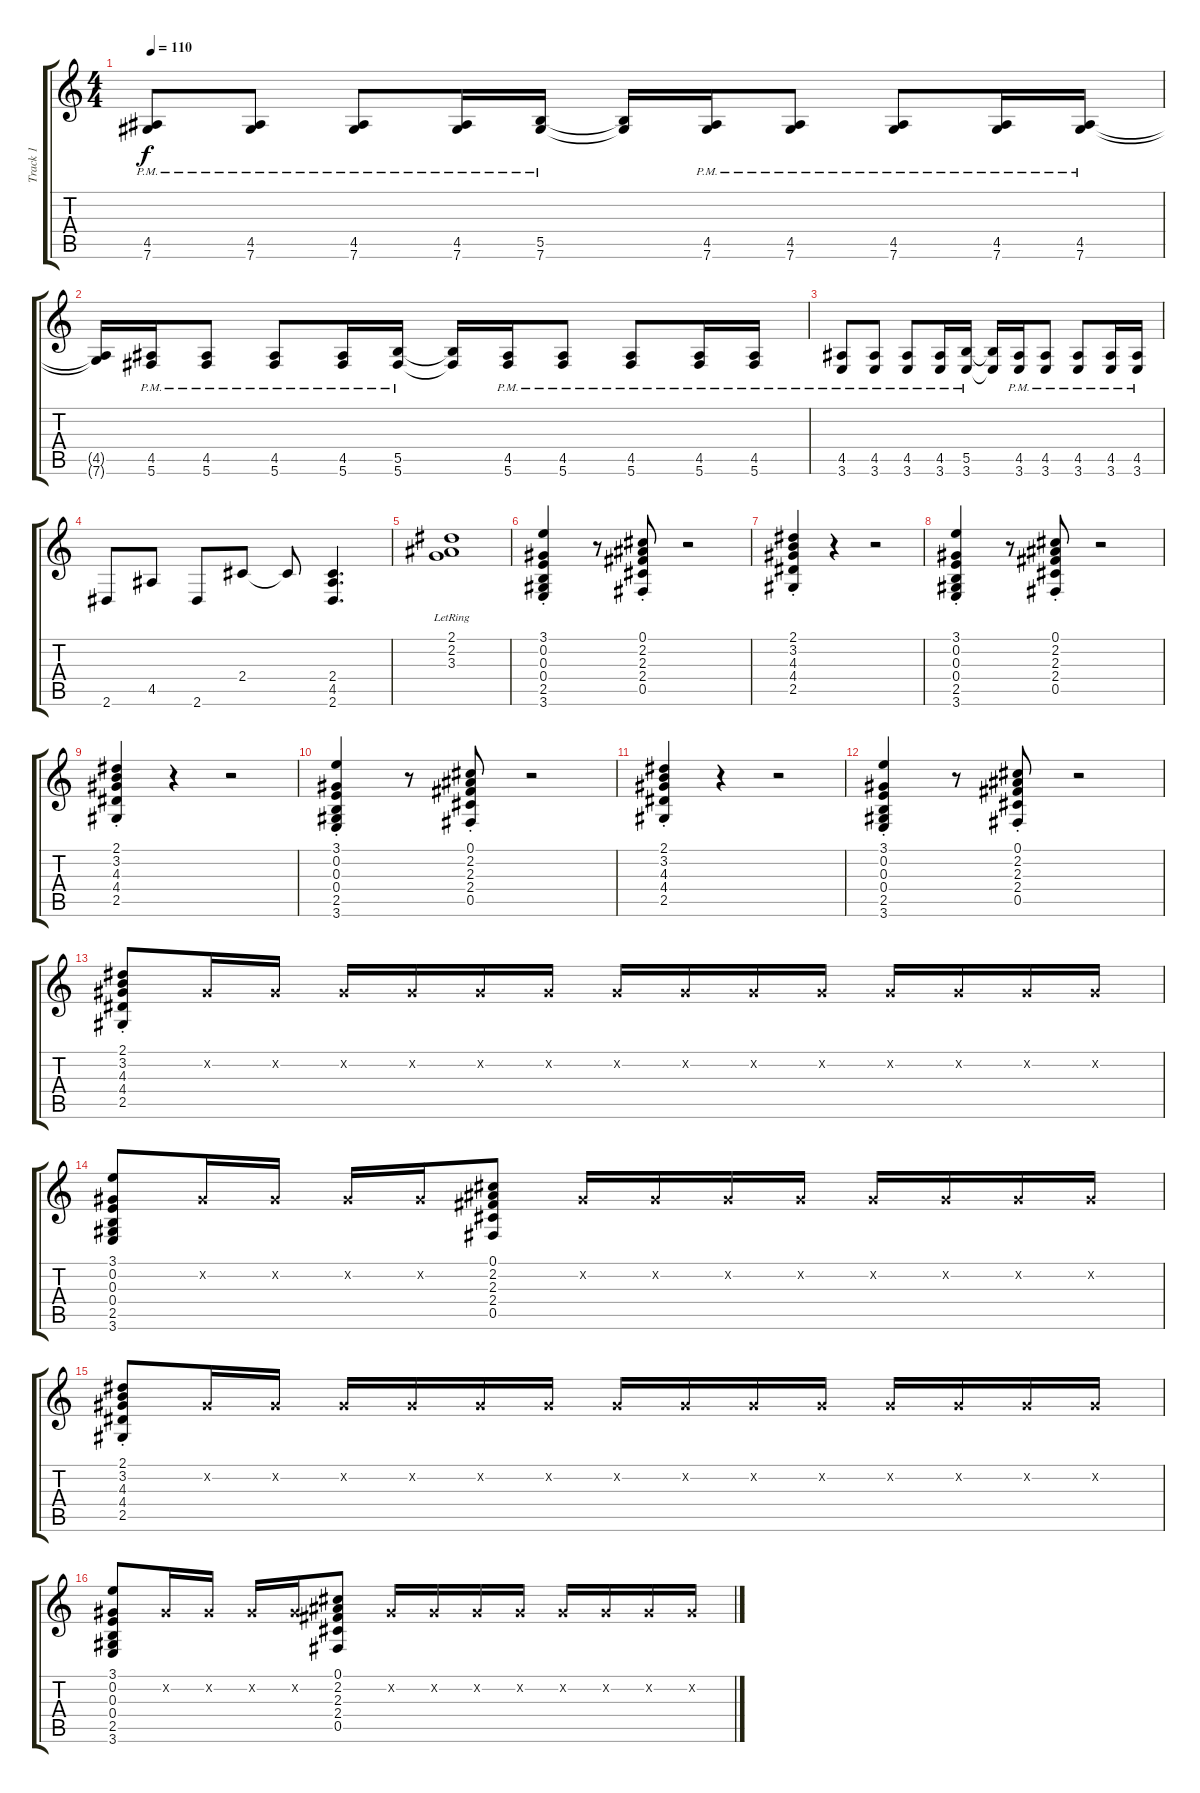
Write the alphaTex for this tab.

\track ("Track 1" "Track 1") {instrument acousticguitarsteel}
\staff {score tabs}
\tuning (Db4 Ab3 E3 B2 Gb2 Db2) {hide}
\ts (4 4)
\tempo 110
\clef g2
\ks c
(4.5{pm} 7.6{pm}).8{dy f} (4.5{pm} 7.6{pm}).8 (4.5{pm} 7.6{pm}).8 (4.5{pm} 7.6{pm}).16 (5.5{pm} 7.6{pm}).16 (5.5{t} 7.6{t}).16 (4.5{pm} 7.6{pm}).16 (4.5{pm} 7.6{pm}).8 (4.5{pm} 7.6{pm}).8 (4.5{pm} 7.6{pm}).16 (4.5{pm} 7.6{pm}).16 |
(4.5{t} 7.6{t}).16 (4.5{pm} 5.6{pm}).16 (4.5{pm} 5.6{pm}).8 (4.5{pm} 5.6{pm}).8 (4.5{pm} 5.6{pm}).16 (5.5{pm} 5.6{pm}).16 (5.5{t} 5.6{t}).16 (4.5{pm} 5.6{pm}).16 (4.5{pm} 5.6{pm}).8 (4.5{pm} 5.6{pm}).8 (4.5{pm} 5.6{pm}).16 (4.5{pm} 5.6{pm}).16 |
(4.5{pm} 3.6{pm}).8 (4.5{pm} 3.6{pm}).8 (4.5{pm} 3.6{pm}).8 (4.5{pm} 3.6{pm}).16 (5.5{pm} 3.6{pm}).16 (5.5{t} 3.6{t}).16 (4.5{pm} 3.6{pm}).16 (4.5{pm} 3.6{pm}).8 (4.5{pm} 3.6{pm}).8 (4.5{pm} 3.6{pm}).16 (4.5{pm} 3.6{pm}).16 |
2.6.8 4.5.8 2.6.8 2.4.8 2.4{t}.8 (2.4 4.5 2.6).4{d} |
(2.1 2.2 3.3{lr}).1 |
(3.1 0.2 0.3{st} 0.4 2.5 3.6).4 r.8 (0.1 2.2 2.3{st} 2.4 0.5).8 r.2 |
(2.1 3.2 4.3 4.4 2.5{st}).4 r.4 r.2 |
(3.1 0.2 0.3{st} 0.4 2.5 3.6).4 r.8 (0.1 2.2 2.3{st} 2.4 0.5).8 r.2 |
(2.1 3.2 4.3 4.4 2.5{st}).4 r.4 r.2 |
(3.1 0.2 0.3{st} 0.4 2.5 3.6).4 r.8 (0.1 2.2 2.3{st} 2.4 0.5).8 r.2 |
(2.1 3.2 4.3 4.4 2.5{st}).4 r.4 r.2 |
(3.1 0.2 0.3 0.4 2.5{st} 3.6).4 r.8 (0.1 2.2 2.3 2.4 0.5{st}).8 r.2 |
(2.1 3.2{st} 4.3 4.4 2.5).8 0.2{x}.16 0.2{x}.16 0.2{x}.16 0.2{x}.16 0.2{x}.16 0.2{x}.16 0.2{x}.16 0.2{x}.16 0.2{x}.16 0.2{x}.16 0.2{x}.16 0.2{x}.16 0.2{x}.16 0.2{x}.16 |
(3.1 0.2 0.3 0.4 2.5 3.6).8 0.2{x}.16 0.2{x}.16 0.2{x}.16 0.2{x}.16 (0.1 2.2 2.3 2.4 0.5).8 0.2{x}.16 0.2{x}.16 0.2{x}.16 0.2{x}.16 0.2{x}.16 0.2{x}.16 0.2{x}.16 0.2{x}.16 |
(2.1 3.2{st} 4.3 4.4 2.5).8 0.2{x}.16 0.2{x}.16 0.2{x}.16 0.2{x}.16 0.2{x}.16 0.2{x}.16 0.2{x}.16 0.2{x}.16 0.2{x}.16 0.2{x}.16 0.2{x}.16 0.2{x}.16 0.2{x}.16 0.2{x}.16 |
(3.1 0.2 0.3 0.4 2.5 3.6).8 0.2{x}.16 0.2{x}.16 0.2{x}.16 0.2{x}.16 (0.1 2.2 2.3 2.4 0.5).8 0.2{x}.16 0.2{x}.16 0.2{x}.16 0.2{x}.16 0.2{x}.16 0.2{x}.16 0.2{x}.16 0.2{x}.16
